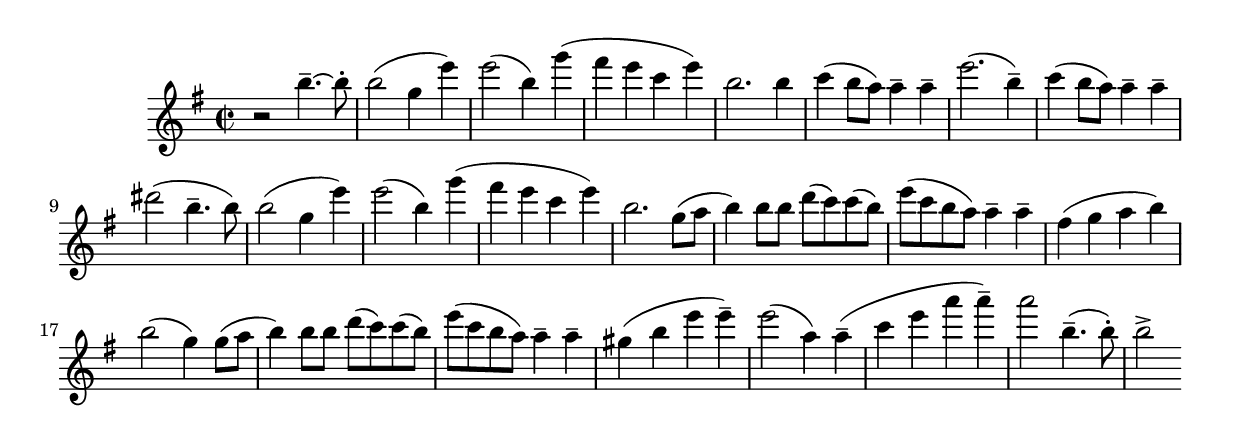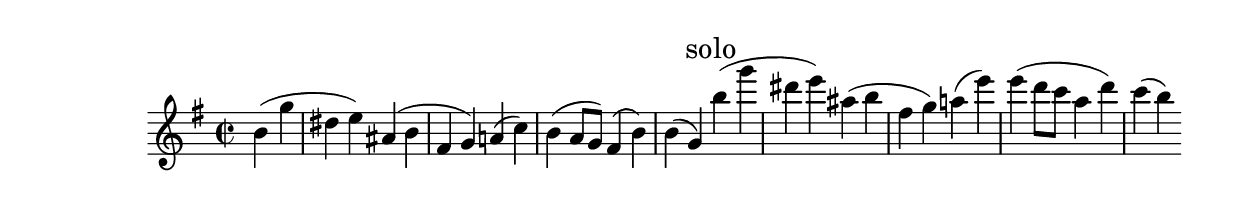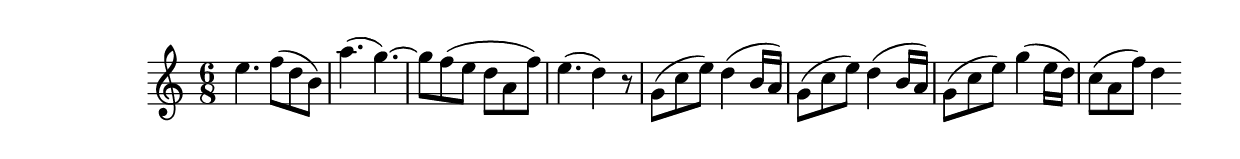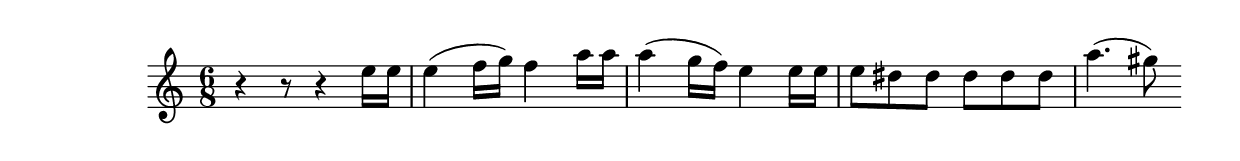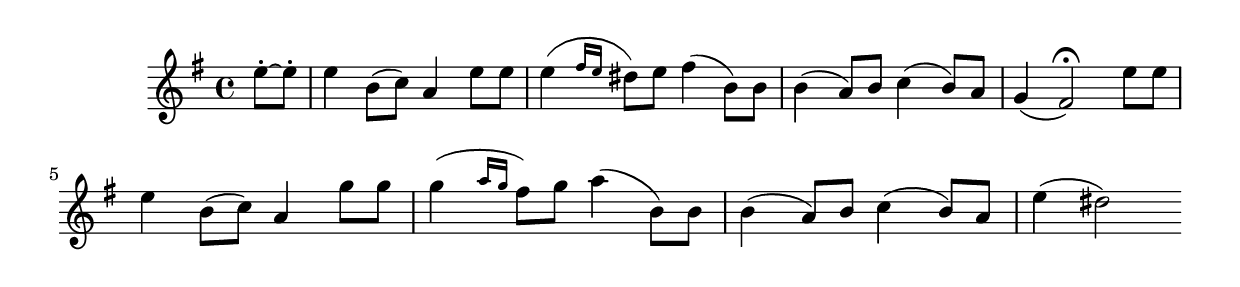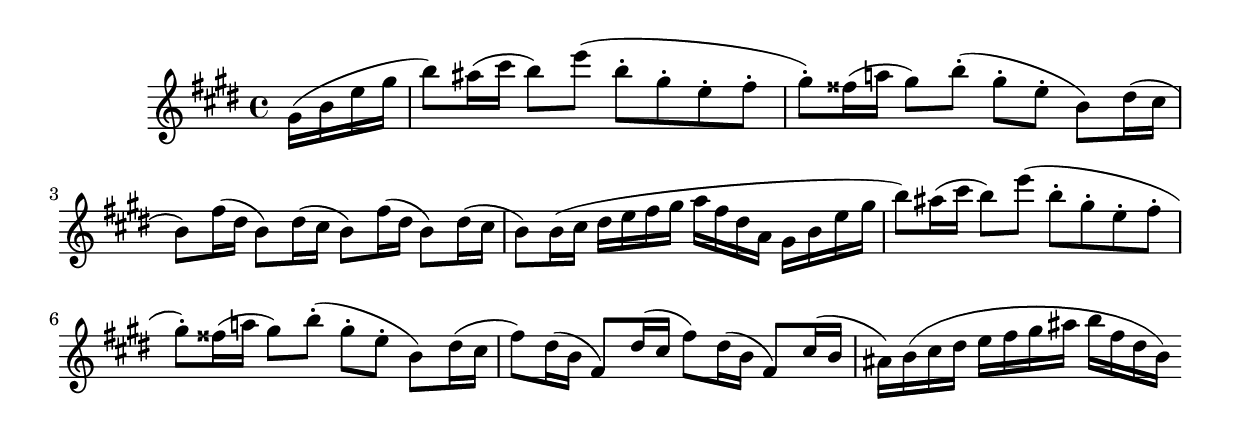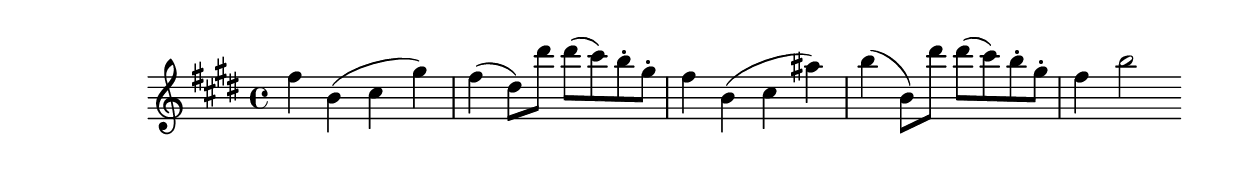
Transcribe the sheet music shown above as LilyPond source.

% Mendelssohn Violin Concerto in E minor, op. 64
\version "2.18.2"
% Movement I Melody A {{{
melody_ia = <<
    \relative c'' {
        \clef "treble"
        \key e \minor
        \time 2/2
        r2 b'4.--~ b8-. | b2( g4 e') | e2( b4) g'4( |
        fis4 e c e) | b2. b4 | c4( b8 a) a4-- a-- |
        e'2.( b4--) | c4( b8 a) a4-- a-- | dis2( b4.-- b8) |
        b2( g4 e'4) | e2( b4) g'4( | fis4 e c e) | b2. g8( a |
        b4) b8 b d8( c) c( b) | e8( c b a) a4-- a-- |
        fis4( g a b) | b2( g4) g8( a | b4) b8 b d8( c) c( b) |
        e8( c b a) a4-- a-- | gis( b e e--) | e2( a,4) a--( |
        c e a a--) | a2 b,4.--( b8-.) | b2->
    }
>> % }}}

% Movement I Melody B {{{
melody_ib = <<
    \relative c'' {
        \clef "treble"
        \key e \minor
        \time 2/2
        \partial 2 b4( g' |
        dis e) ais,( b | fis4 g) a!( c) |
        b4( a8 g) fis4( b) | b4( g) \mark "solo" b'4( g' |
        dis4 e) ais,( b | fis4 g) a!( e') |
        e4( d8 c a4 d) | c4( b)
    }
>> % }}}

% Movement II Melody A {{{
melody_iia = <<
    \relative c'' {
        \clef "treble"
        \key a \minor
        \time 6/8
        e4. f8( d b) | a'4.( g4.)~ |
        g8 f( e d a f') | e4.( d4) r8 |
        g,8( c e) d4( b16 a) | g8( c e) d4( b16 a) |
        g8( c e) g4( e16 d) | c8( a f') d4
    }
>> % }}}

% Movement II Melody B {{{
melody_iib = <<
    \relative c'' {
        \clef "treble"
        \key a \minor
        \time 6/8
        r4 r8 r4 e16 e |
        e4( f16 g) f4 a16 a | a4( g16 f) e4 e16 e |
        e8 dis dis dis dis dis | a'4.( gis8)
    }
>> % }}}

% Movement III Melody A {{{
melody_iiia = <<
    \relative c'' {
        \clef "treble"
        \key e \minor
        \time 4/4
        \partial 4 e8-.~ e-. |
        e4 b8( c) a4 e'8 e | e4( \grace{fis16 e} dis8) e fis4( b,8) b |
        b4( a8) b c4( b8) a | g4( fis2\fermata) e'8 e |
        e4 b8( c) a4 g'8 g | g4( \grace{a16 g} fis8) g a4( b,8) b |
        b4( a8) b c4( b8) a | e'4( dis2)
    }
>> % }}}

% Movement III Melody B {{{
melody_iiib = <<
    \relative c'' {
        \clef "treble"
        \key e \major
        \time 4/4
        \partial 4 gis16( b e gis |
        b8) ais16( cis b8) e( b8-. gis-. e-. fis-. |
        gis8-.) fisis16( a! gis8) b-.( gis-. e-. b8) dis16( cis |
        b8) fis'16( dis b8) dis16( cis b8) fis'16( dis b8) dis16( cis |
        b8) b16( cis dis e fis gis a fis dis a gis b e gis |
        b8) ais16( cis b8) e( b8-. gis-. e-. fis-. |
        gis8-.) fisis16( a! gis8) b-.( gis-. e-. b8) dis16( cis |
        fis8) dis16( b fis8) dis'16( cis fis8) dis16( b fis8) cis'16( b |
        ais16) b( cis dis e fis gis ais b fis dis b)
    }
>> % }}}

% Movement III Melody C {{{
melody_iiic = <<
    \relative c'' {
        \clef "treble"
        \key e \major
        \time 4/4
        fis4 b,( cis gis') | fis4( dis8) dis' dis( cis) b-. gis-. |
        fis4 b,( cis ais') | b4( b,8) dis' dis( cis) b-. gis-. |
        fis4 b2

    }
>> % }}}

\paper { oddFooterMarkup = ##f }
\layout { ragged-right = ##f }

\book {
  \bookOutputSuffix "1a"
  \melody_ia
}

\book {
  \bookOutputSuffix "1b"
  \melody_ib
}

\book {
  \bookOutputSuffix "2a"
  \melody_iia
}

\book {
  \bookOutputSuffix "2b"
  \melody_iib
}

\book {
  \bookOutputSuffix "3a"
  \melody_iiia
}

\book {
  \bookOutputSuffix "3b"
  \melody_iiib
}

\book {
  \bookOutputSuffix "3c"
  \melody_iiic
}
